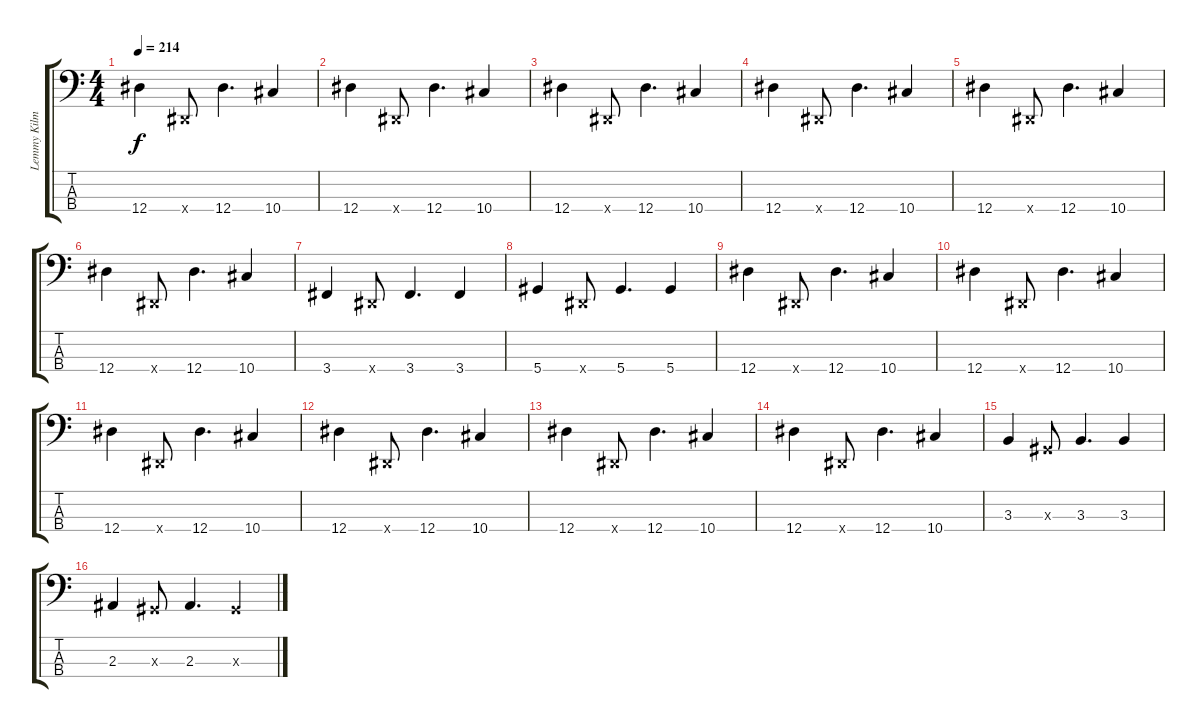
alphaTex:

\track ("Lemmy Kilmister" "Lemmy Kilm") {instrument electricbassfinger}
\staff {score tabs}
\tuning (Gb2 Db2 Ab1 Eb1) {hide}
\ts (4 4)
\tempo 214
\clef f4
\ks c
12.4.4{dy f} 0.4{x}.8 12.4.4{d} 10.4.4 |
12.4.4 0.4{x}.8 12.4.4{d} 10.4.4 |
12.4.4 0.4{x}.8 12.4.4{d} 10.4.4 |
12.4.4 0.4{x}.8 12.4.4{d} 10.4.4 |
12.4.4 0.4{x}.8 12.4.4{d} 10.4.4 |
12.4.4 0.4{x}.8 12.4.4{d} 10.4.4 |
3.4.4 0.4{x}.8 3.4.4{d} 3.4.4 |
5.4.4 0.4{x}.8 5.4.4{d} 5.4.4 |
12.4.4 0.4{x}.8 12.4.4{d} 10.4.4 |
12.4.4 0.4{x}.8 12.4.4{d} 10.4.4 |
12.4.4 0.4{x}.8 12.4.4{d} 10.4.4 |
12.4.4 0.4{x}.8 12.4.4{d} 10.4.4 |
12.4.4 0.4{x}.8 12.4.4{d} 10.4.4 |
12.4.4 0.4{x}.8 12.4.4{d} 10.4.4 |
3.3.4 0.3{x}.8 3.3.4{d} 3.3.4 |
2.3.4 0.3{x}.8 2.3.4{d} 0.3{x}.4
